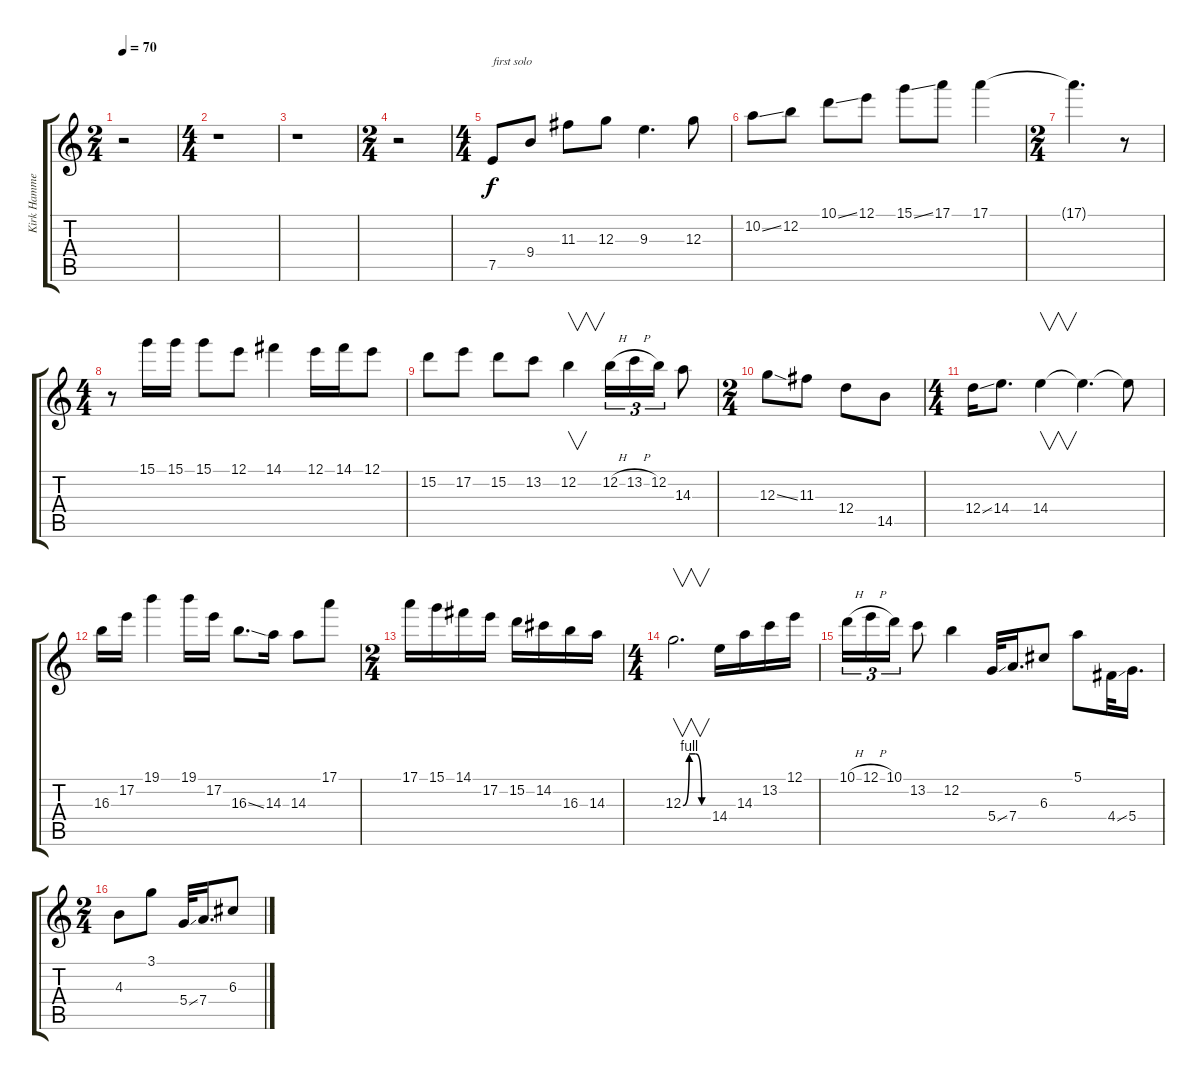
\track ("Kirk Hammet" "Kirk Hamme") {instrument distortionguitar}
\staff {score tabs}
\tuning (E4 B3 G3 D3 A2 E2) {hide}
\ts (2 4)
\tempo 70
\clef g2
\ks c
r.2{dy f} |
\ts (4 4)
r.1 |
r.1 |
\ts (2 4)
r.2 |
\ts (4 4)
7.5.8{txt "first solo"} 9.4.8 11.3.8 12.3.8 9.3.4{d} 12.3.8 |
10.2{ss}.8 12.2.8 10.1{ss}.8 12.1.8 15.1{ss}.8 17.1.8 17.1.4 |
\ts (2 4)
17.1{t}.4{d} r.8 |
\ts (4 4)
r.8 15.1.16 15.1.16 15.1.8 12.1.8 14.1.4 12.1.16 14.1.16 12.1.8 |
15.2.8 17.2.8 15.2.8 13.2.8 12.2.4{v} 12.2{h}.16{tu (3 2)} 13.2{h}.16{tu (3 2)} 12.2.16{tu (3 2)} 14.3.8 |
\ts (2 4)
12.3{ss}.8 11.3.8 12.4.8 14.5.8 |
\ts (4 4)
12.4{ss}.16 14.4.8{d} 14.4.4{v} 14.4{t}.4{d} 14.4{t}.8 |
16.3.16 17.2.16 19.1.4 19.1.16 17.2.16 16.3{ss}.8{d} 14.3.16 14.3.8 17.1.8 |
\ts (2 4)
17.1.16 15.1.16 14.1.16 17.2.16 15.2.16 14.2.16 16.3.16 14.3.16 |
\ts (4 4)
12.3{be (custom 0 0 15 4 30 4 45 0 60 0)}.2{v d} 14.4.16 14.3.16 13.2.16 12.1.16 |
10.1{h}.16{tu (3 2)} 12.1{h}.16{tu (3 2)} 10.1.16{tu (3 2)} 13.2.8 12.2.4 5.4{ss}.32 7.4.16{d} 6.3.8 5.1.8 4.4{ss}.32 5.4.16{d} |
\ts (2 4)
4.3.8 3.1.8 5.4{ss}.32 7.4.16{d} 6.3.8
